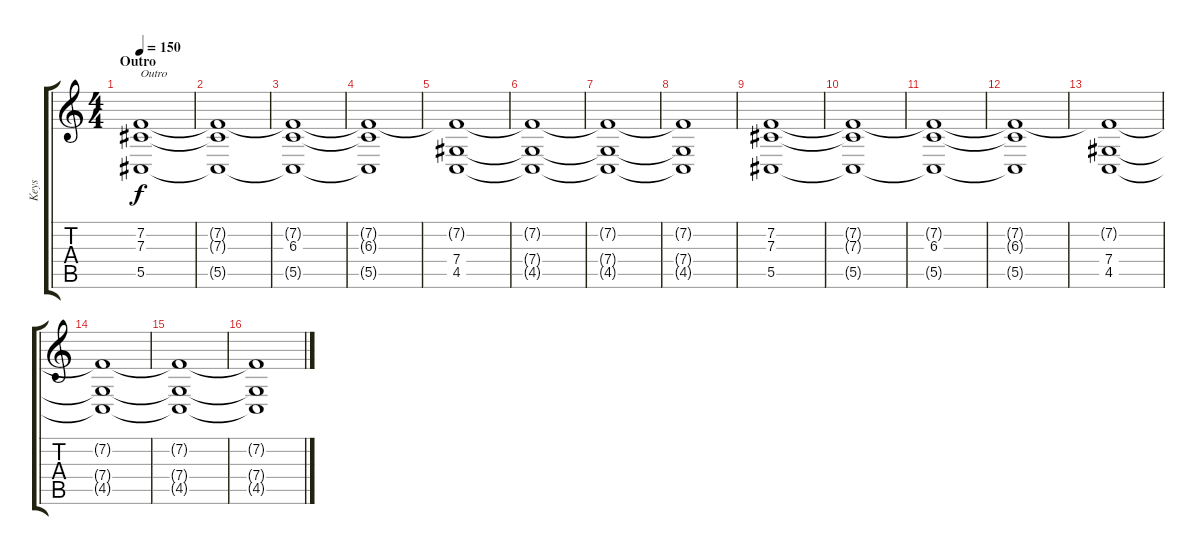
\track ("Keys" "Keys") {instrument stringensemble1}
\staff {score tabs}
\tuning (Eb4 Bb3 Gb3 Db3 Ab2 Db2) {hide}
\ts (4 4)
\section ("" "Outro")
\tempo 150
\clef g2
\ks c
(7.2 7.3 5.5).1{txt "Outro" dy f} |
(7.2{t} 7.3{t} 5.5{t}).1 |
(7.2{t} 6.3 5.5{t}).1 |
(7.2{t} 6.3{t} 5.5{t}).1 |
(7.2{t} 7.4 4.5).1 |
(7.2{t} 7.4{t} 4.5{t}).1 |
(7.2{t} 7.4{t} 4.5{t}).1 |
(7.2{t} 7.4{t} 4.5{t}).1 |
(7.2 7.3 5.5).1 |
(7.2{t} 7.3{t} 5.5{t}).1 |
(7.2{t} 6.3 5.5{t}).1 |
(7.2{t} 6.3{t} 5.5{t}).1 |
(7.2{t} 7.4 4.5).1 |
(7.2{t} 7.4{t} 4.5{t}).1 |
(7.2{t} 7.4{t} 4.5{t}).1 |
(7.2{t} 7.4{t} 4.5{t}).1
